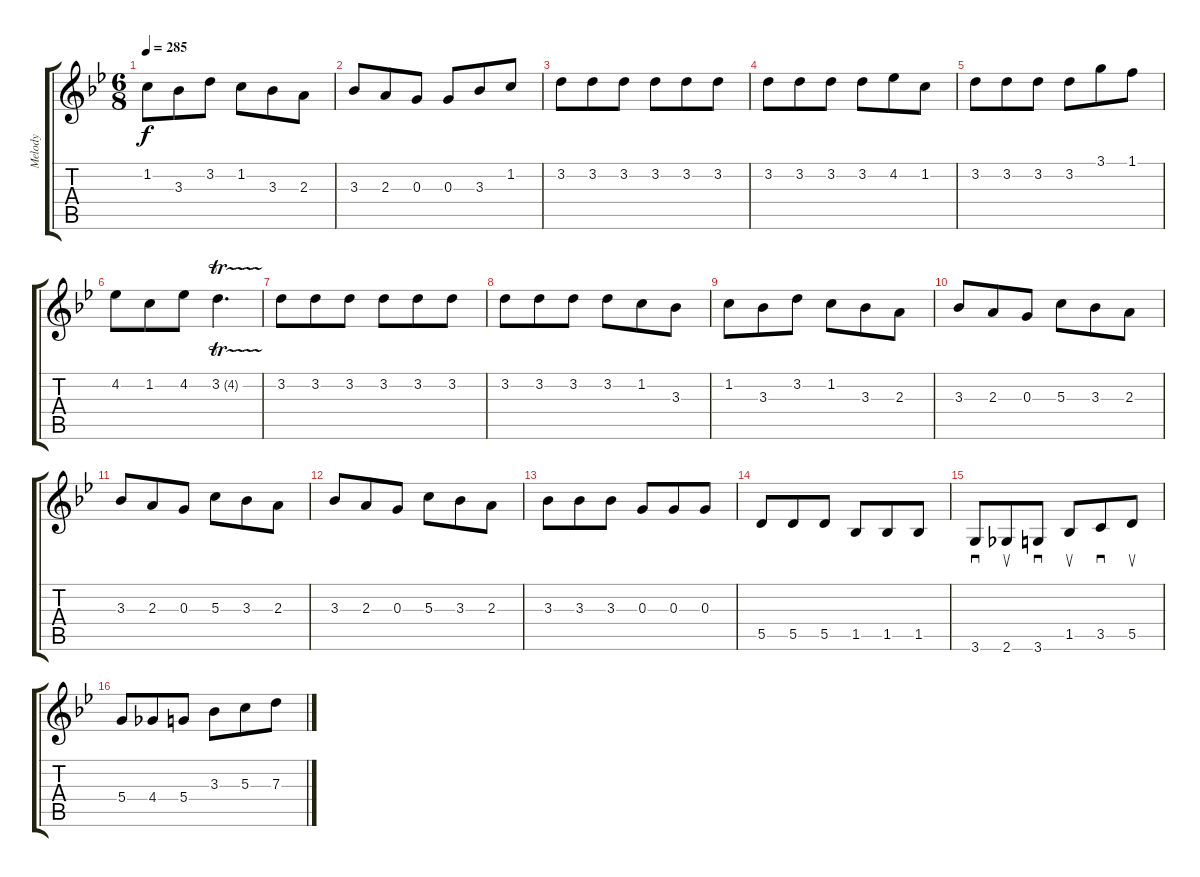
\track ("Melody" "Melody") {instrument acousticguitarsteel}
\staff {score tabs}
\tuning (E4 B3 G3 D3 A2 E2) {hide}
\ts (6 8)
\tempo 285
\clef g2
\ks gminor
1.2.8{dy f} 3.3.8 3.2.8 1.2.8 3.3.8 2.3.8 |
3.3.8 2.3.8 0.3.8 0.3.8 3.3.8 1.2.8 |
3.2.8 3.2.8 3.2.8 3.2.8 3.2.8 3.2.8 |
3.2.8 3.2.8 3.2.8 3.2.8 4.2.8 1.2.8 |
3.2.8 3.2.8 3.2.8 3.2.8 3.1.8 1.1.8 |
4.2.8 1.2.8 4.2.8 3.2{tr (4 16)}.4{d} |
3.2.8 3.2.8 3.2.8 3.2.8 3.2.8 3.2.8 |
3.2.8 3.2.8 3.2.8 3.2.8 1.2.8 3.3.8 |
1.2.8 3.3.8 3.2.8 1.2.8 3.3.8 2.3.8 |
3.3.8 2.3.8 0.3.8 5.3.8 3.3.8 2.3.8 |
3.3.8 2.3.8 0.3.8 5.3.8 3.3.8 2.3.8 |
3.3.8 2.3.8 0.3.8 5.3.8 3.3.8 2.3.8 |
3.3.8 3.3.8 3.3.8 0.3.8 0.3.8 0.3.8 |
5.5.8 5.5.8 5.5.8 1.5.8 1.5.8 1.5.8 |
3.6.8{sd} 2.6.8{su} 3.6.8{sd} 1.5.8{su} 3.5.8{sd} 5.5.8{su} |
5.4.8 4.4.8 5.4.8 3.3.8 5.3.8 7.3.8
